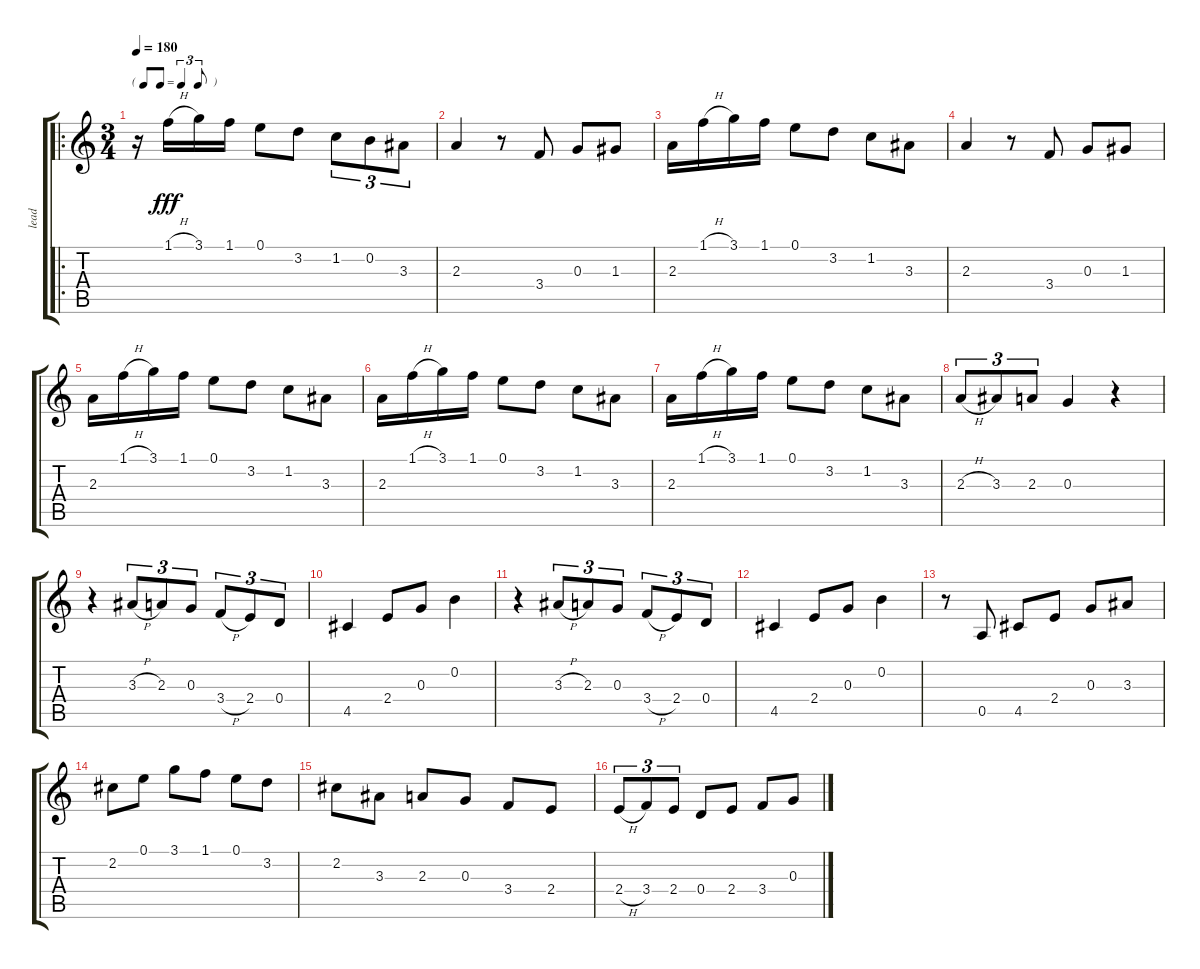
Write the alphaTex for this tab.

\track ("lead" "lead") {instrument acousticguitarsteel}
\staff {score tabs}
\tuning (E4 B3 G3 D3 A2 E2) {hide}
\ro
\ts (3 4)
\tf triplet8th
\tempo 180
\clef g2
\ks c
r.16{dy fff instrument acousticguitarsteel} 1.1{h}.16 3.1.16 1.1.16 0.1.8 3.2.8 1.2.8{tu (3 2)} 0.2.8{tu (3 2)} 3.3.8{tu (3 2)} |
2.3.4 r.8 3.4.8 0.3.8 1.3.8 |
2.3.16 1.1{h}.16 3.1.16 1.1.16 0.1.8 3.2.8 1.2.8 3.3.8 |
2.3.4 r.8 3.4.8 0.3.8 1.3.8 |
2.3.16 1.1{h}.16 3.1.16 1.1.16 0.1.8 3.2.8 1.2.8 3.3.8 |
2.3.16 1.1{h}.16 3.1.16 1.1.16 0.1.8 3.2.8 1.2.8 3.3.8 |
2.3.16 1.1{h}.16 3.1.16 1.1.16 0.1.8 3.2.8 1.2.8 3.3.8 |
2.3{h}.8{tu (3 2)} 3.3.8{tu (3 2)} 2.3.8{tu (3 2)} 0.3.4 r.4 |
r.4 3.3{h}.8{tu (3 2)} 2.3.8{tu (3 2)} 0.3.8{tu (3 2)} 3.4{h}.8{tu (3 2)} 2.4.8{tu (3 2)} 0.4.8{tu (3 2)} |
4.5.4 2.4.8 0.3.8 0.2.4 |
r.4 3.3{h}.8{tu (3 2)} 2.3.8{tu (3 2)} 0.3.8{tu (3 2)} 3.4{h}.8{tu (3 2)} 2.4.8{tu (3 2)} 0.4.8{tu (3 2)} |
4.5.4 2.4.8 0.3.8 0.2.4 |
r.8 0.5.8 4.5.8 2.4.8 0.3.8 3.3.8 |
2.2.8 0.1.8 3.1.8 1.1.8 0.1.8 3.2.8 |
2.2.8 3.3.8 2.3.8 0.3.8 3.4.8 2.4.8 |
2.4{h}.8{tu (3 2)} 3.4.8{tu (3 2)} 2.4.8{tu (3 2)} 0.4.8 2.4.8 3.4.8 0.3.8
